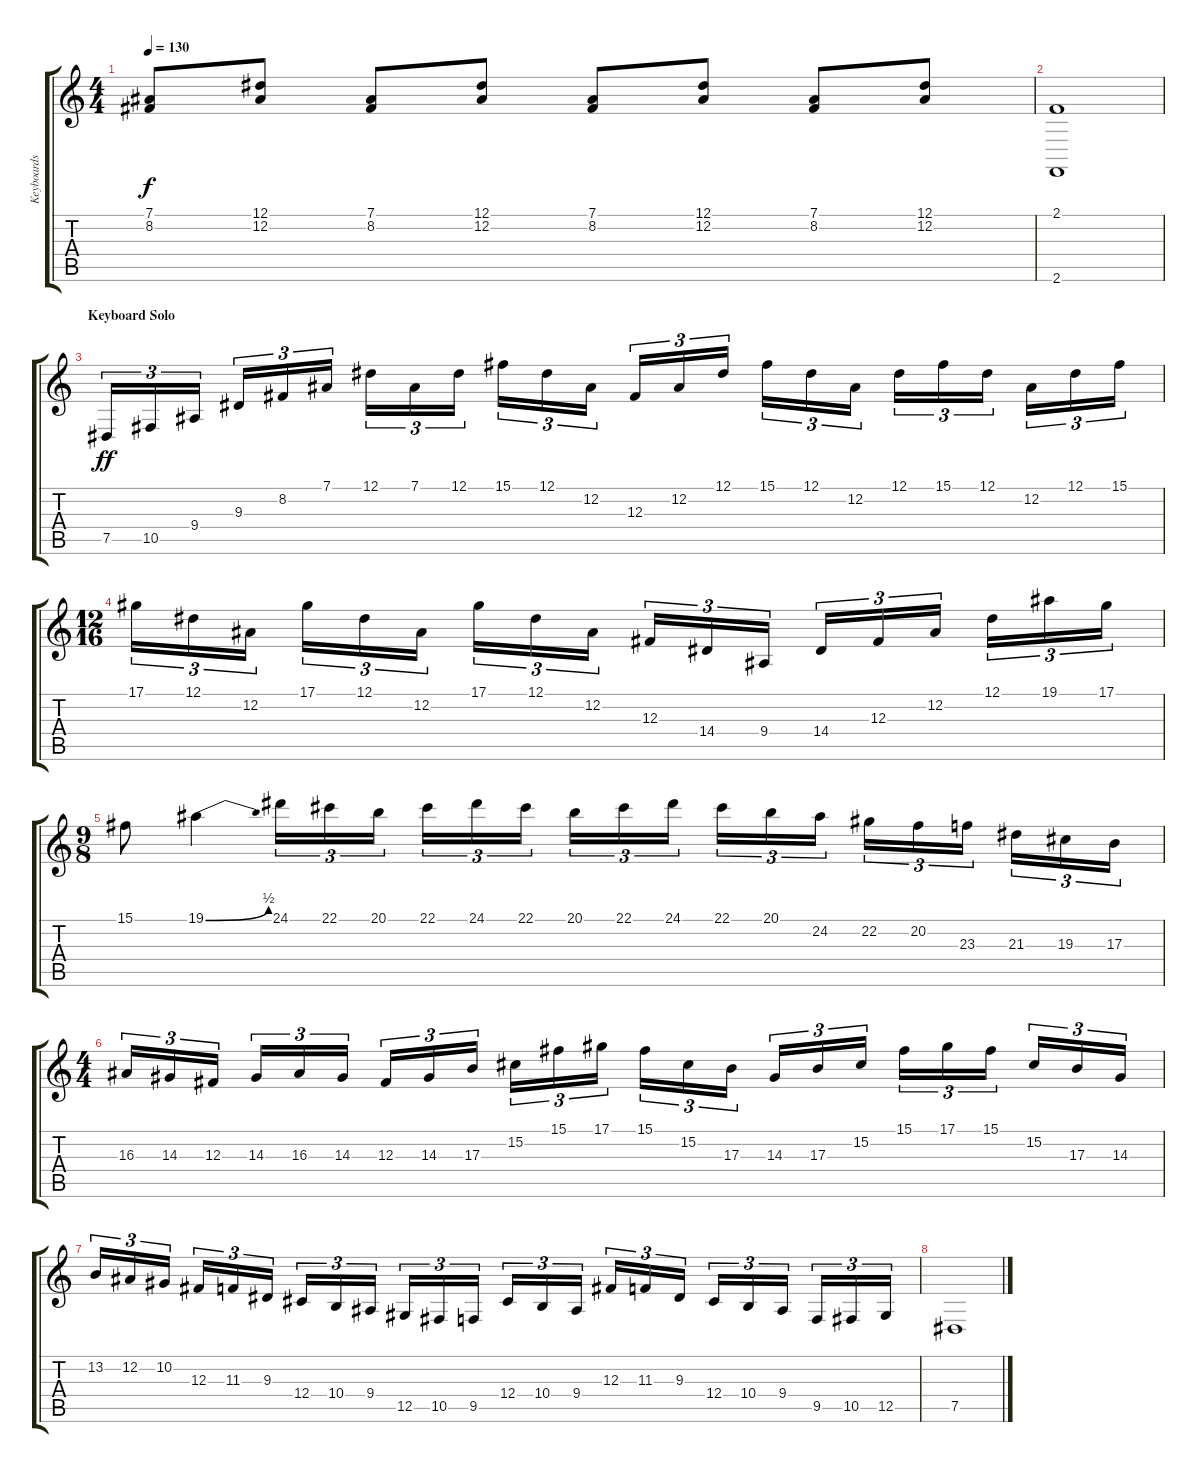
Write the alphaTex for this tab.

\track ("Keyboards" "Keyboards") {instrument stringensemble1}
\staff {score tabs}
\tuning (Eb4 Bb3 Gb3 Db3 Ab2 Eb2) {hide}
\ts (4 4)
\tempo 130
\clef g2
\ks c
(7.1 8.2).8{dy f} (12.1 12.2).8 (7.1 8.2).8 (12.1 12.2).8 (7.1 8.2).8 (12.1 12.2).8 (7.1 8.2).8 (12.1 12.2).8 |
(2.1 2.6).1 |
\section ("" "Keyboard Solo")
7.5.16{tu (3 2) dy ff instrument lead2sawtooth} 10.5.16{tu (3 2)} 9.4.16{tu (3 2)} 9.3.16{tu (3 2)} 8.2.16{tu (3 2)} 7.1.16{tu (3 2)} 12.1.16{tu (3 2)} 7.1.16{tu (3 2)} 12.1.16{tu (3 2)} 15.1.16{tu (3 2)} 12.1.16{tu (3 2)} 12.2.16{tu (3 2)} 12.3.16{tu (3 2)} 12.2.16{tu (3 2)} 12.1.16{tu (3 2)} 15.1.16{tu (3 2)} 12.1.16{tu (3 2)} 12.2.16{tu (3 2)} 12.1.16{tu (3 2)} 15.1.16{tu (3 2)} 12.1.16{tu (3 2)} 12.2.16{tu (3 2)} 12.1.16{tu (3 2)} 15.1.16{tu (3 2)} |
\ts (12 16)
17.1.16{tu (3 2)} 12.1.16{tu (3 2)} 12.2.16{tu (3 2)} 17.1.16{tu (3 2)} 12.1.16{tu (3 2)} 12.2.16{tu (3 2)} 17.1.16{tu (3 2)} 12.1.16{tu (3 2)} 12.2.16{tu (3 2)} 12.3.16{tu (3 2)} 14.4.16{tu (3 2)} 9.4.16{tu (3 2)} 14.4.16{tu (3 2)} 12.3.16{tu (3 2)} 12.2.16{tu (3 2)} 12.1.16{tu (3 2)} 19.1.16{tu (3 2)} 17.1.16{tu (3 2)} |
\ts (9 8)
15.1.8 19.1{be (bend 0 0 60 2)}.4 24.1.16{tu (3 2)} 22.1.16{tu (3 2)} 20.1.16{tu (3 2)} 22.1.16{tu (3 2)} 24.1.16{tu (3 2)} 22.1.16{tu (3 2)} 20.1.16{tu (3 2)} 22.1.16{tu (3 2)} 24.1.16{tu (3 2)} 22.1.16{tu (3 2)} 20.1.16{tu (3 2)} 24.2.16{tu (3 2)} 22.2.16{tu (3 2)} 20.2.16{tu (3 2)} 23.3.16{tu (3 2)} 21.3.16{tu (3 2)} 19.3.16{tu (3 2)} 17.3.16{tu (3 2)} |
\ts (4 4)
16.3.16{tu (3 2)} 14.3.16{tu (3 2)} 12.3.16{tu (3 2)} 14.3.16{tu (3 2)} 16.3.16{tu (3 2)} 14.3.16{tu (3 2)} 12.3.16{tu (3 2)} 14.3.16{tu (3 2)} 17.3.16{tu (3 2)} 15.2.16{tu (3 2)} 15.1.16{tu (3 2)} 17.1.16{tu (3 2)} 15.1.16{tu (3 2)} 15.2.16{tu (3 2)} 17.3.16{tu (3 2)} 14.3.16{tu (3 2)} 17.3.16{tu (3 2)} 15.2.16{tu (3 2)} 15.1.16{tu (3 2)} 17.1.16{tu (3 2)} 15.1.16{tu (3 2)} 15.2.16{tu (3 2)} 17.3.16{tu (3 2)} 14.3.16{tu (3 2)} |
13.2.16{tu (3 2)} 12.2.16{tu (3 2)} 10.2.16{tu (3 2)} 12.3.16{tu (3 2)} 11.3.16{tu (3 2)} 9.3.16{tu (3 2)} 12.4.16{tu (3 2)} 10.4.16{tu (3 2)} 9.4.16{tu (3 2)} 12.5.16{tu (3 2)} 10.5.16{tu (3 2)} 9.5.16{tu (3 2)} 12.4.16{tu (3 2)} 10.4.16{tu (3 2)} 9.4.16{tu (3 2)} 12.3.16{tu (3 2)} 11.3.16{tu (3 2)} 9.3.16{tu (3 2)} 12.4.16{tu (3 2)} 10.4.16{tu (3 2)} 9.4.16{tu (3 2)} 9.5.16{tu (3 2)} 10.5.16{tu (3 2)} 12.5.16{tu (3 2)} |
7.5{ss}.1
